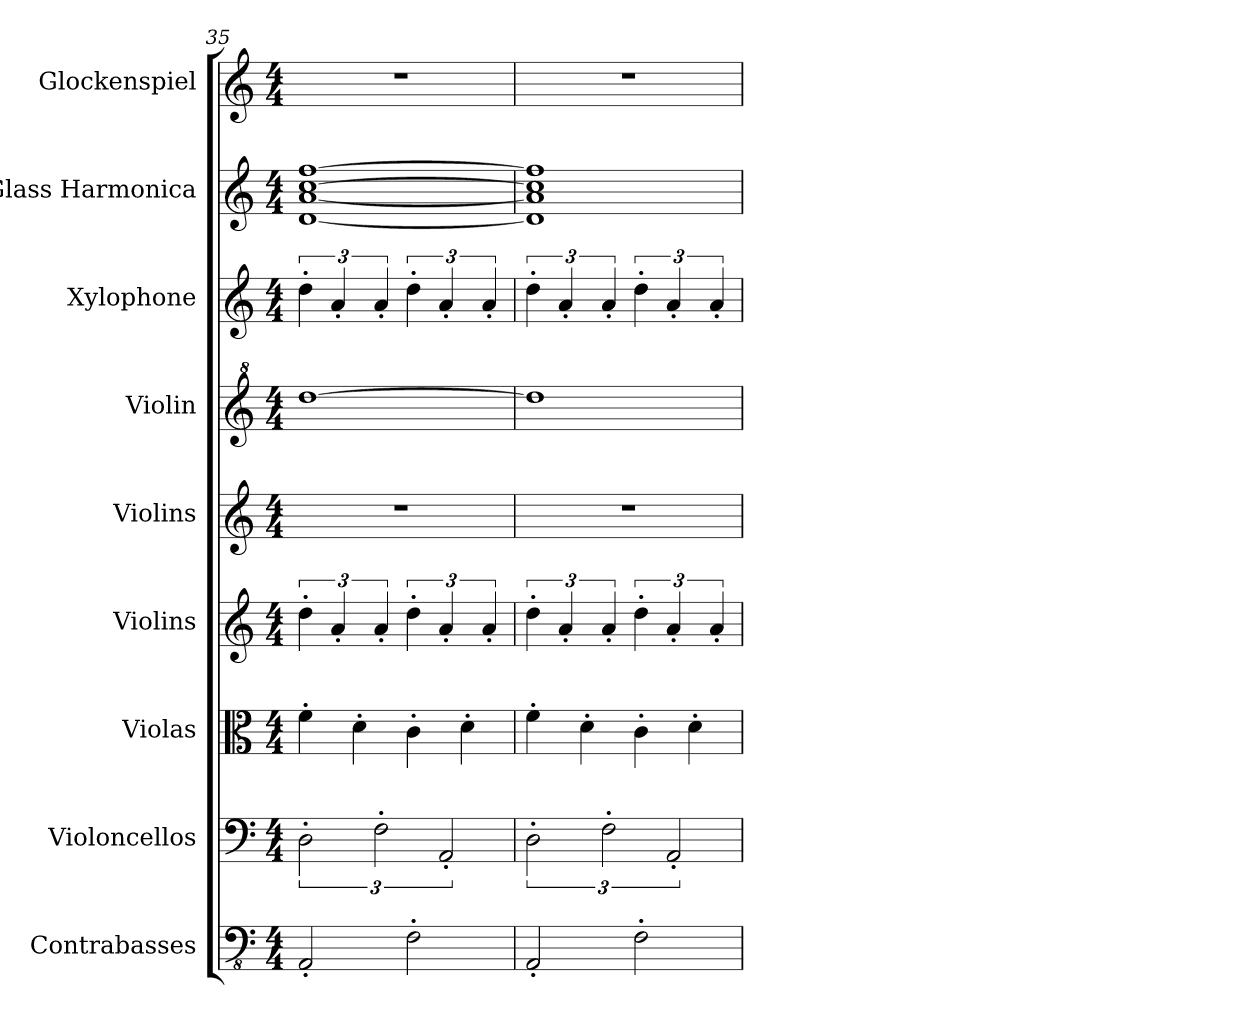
**kern	**kern	**kern	**kern	**kern	**kern	**kern	**kern	**kern
*part9	*part8	*part7	*part6	*part5	*part4	*part3	*part2	*part1
*staff9	*staff8	*staff7	*staff6	*staff5	*staff4	*staff3	*staff2	*staff1
*I"Contrabasses	*I"Violoncellos	*I"Violas	*I"Violins	*I"Violins	*I"Violin	*I"Xylophone	*I"Glass Harmonica	*I"Glockenspiel
*I'Cbs.	*I'Vcs.	*I'Vlas.	*I'Vlns.	*I'Vlns.	*I'Vln.	*I'Xyl.	*I'Gla. Har.	*I'Glk.
*clefFv4	*clefF4	*clefC3	*clefG2	*clefG2	*clefG^2	*clefG2	*clefG2	*clefG2
*	*	*	*	*	*	*ITrd-7c-12	*	*ITrd-14c-24
*k[]	*k[]	*k[]	*k[]	*k[]	*k[]	*k[]	*k[]	*k[]
*M4/4	*M4/4	*M4/4	*M4/4	*M4/4	*M4/4	*M4/4	*M4/4	*M4/4
=35	=35	=35	=35	=35	=35	=35	=35	=35
2AAA'/	3D'\	4f'\	6dd'\	1r	[1ddd	6ddd'\	[1d [1a [1cc [1ff	1r
.	.	.	6a'/	.	.	6aa'/	.	.
.	.	4d'\	.	.	.	.	.	.
.	3F'\	.	6a'/	.	.	6aa'/	.	.
2FF'\	.	4c'\	6dd'\	.	.	6ddd'\	.	.
.	3AA'/	.	6a'/	.	.	6aa'/	.	.
.	.	4d'\	.	.	.	.	.	.
.	.	.	6a'/	.	.	6aa'/	.	.
=36	=36	=36	=36	=36	=36	=36	=36	=36
2AAA'/	3D'\	4f'\	6dd'\	1r	1ddd]	6ddd'\	1d] 1a] 1cc] 1ff]	1r
.	.	.	6a'/	.	.	6aa'/	.	.
.	.	4d'\	.	.	.	.	.	.
.	3F'\	.	6a'/	.	.	6aa'/	.	.
2FF'\	.	4c'\	6dd'\	.	.	6ddd'\	.	.
.	3AA'/	.	6a'/	.	.	6aa'/	.	.
.	.	4d'\	.	.	.	.	.	.
.	.	.	6a'/	.	.	6aa'/	.	.
=	=	=	=	=	=	=	=	=
*-	*-	*-	*-	*-	*-	*-	*-	*-
